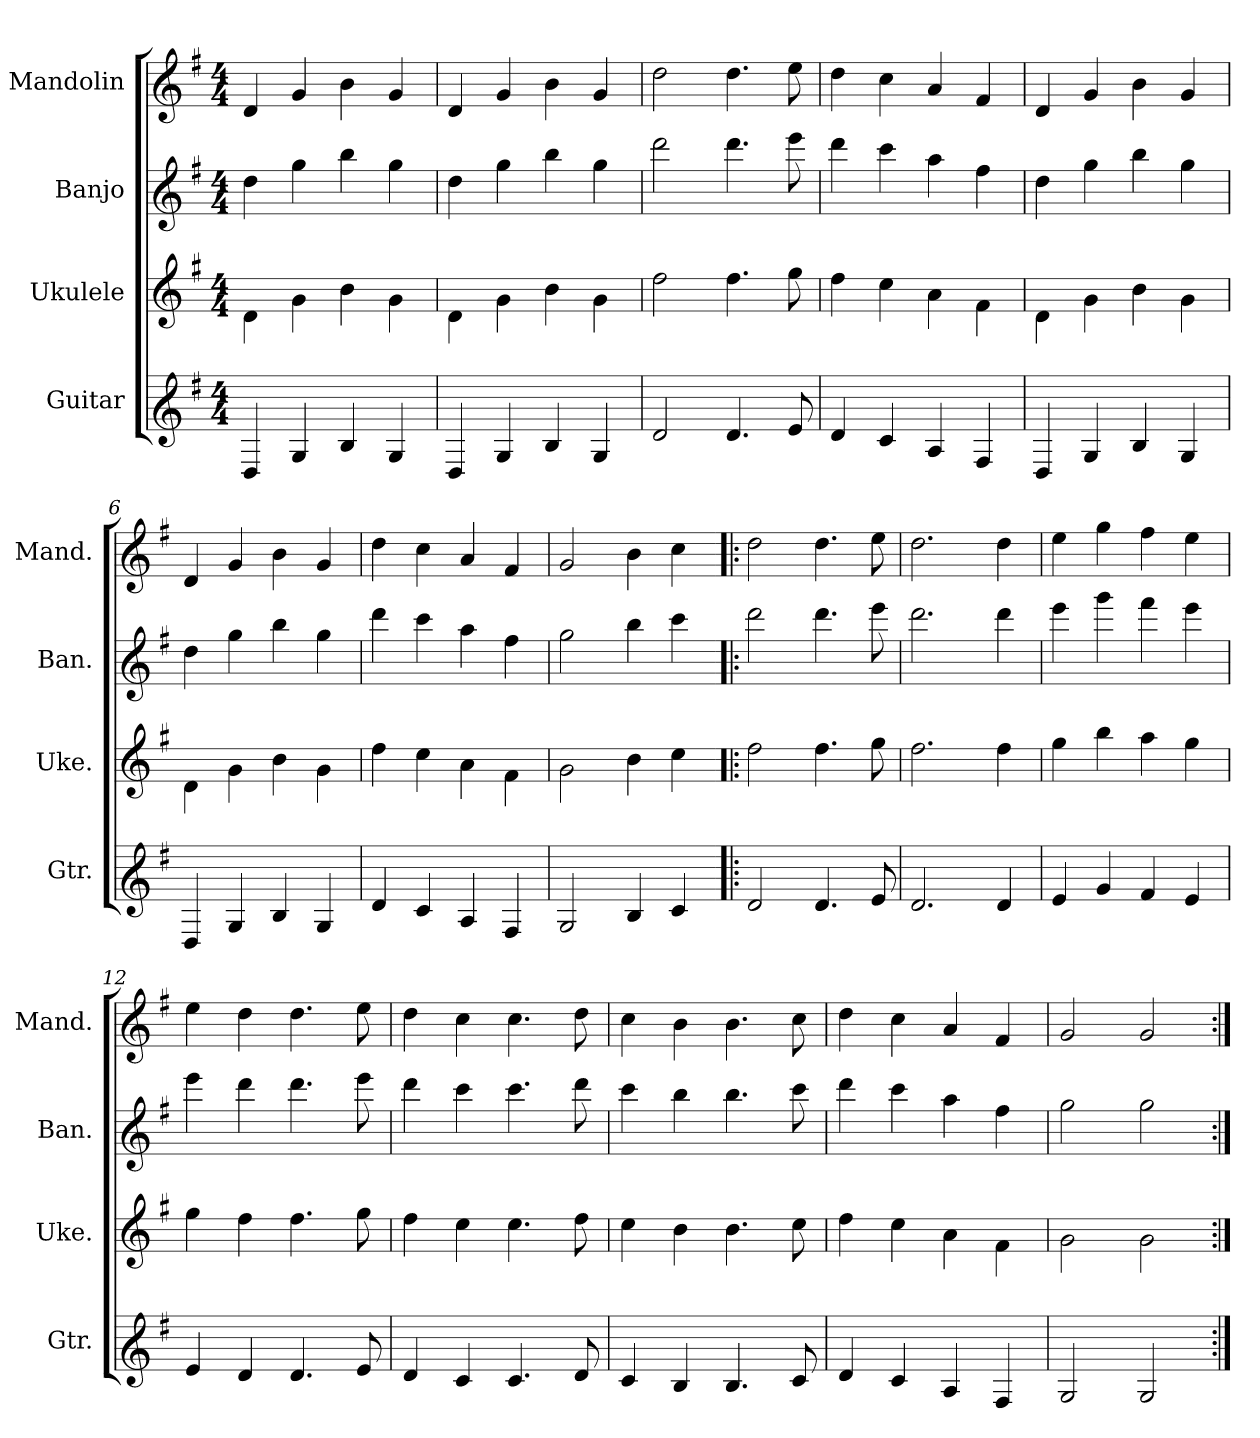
**kern	**kern	**kern	**kern
*part4	*part3	*part2	*part1
*staff4	*staff3	*staff2	*staff1
*I"Guitar	*I"Ukulele	*I"Banjo	*I"Mandolin
*I'Gtr.	*I'Uke.	*I'Ban.	*I'Mand.
!!LO:PB:g=z
*stria6	*stria4	*	*
*	*	*clefG2	*clefG2
*	*	*ITrd7c12	*
*k[f#]	*k[f#]	*k[f#]	*k[f#]
*G:	*G:	*G:	*G:
*M4/4	*M4/4	*M4/4	*M4/4
=1	=1	=1	=1
4Di/	4di\	4di\	4di/
4Gi/	4gi\	4gi\	4gi/
4Bi/	4bi\	4bi\	4bi\
4Gi/	4gi\	4gi\	4gi/
=2	=2	=2	=2
4Di/	4di\	4di\	4di/
4Gi/	4gi\	4gi\	4gi/
4Bi/	4bi\	4bi\	4bi\
4Gi/	4gi\	4gi\	4gi/
=3	=3	=3	=3
2di/	2ddi\	2ddi\	2ddi\
4.di/	4.ddi\	4.ddi\	4.ddi\
8ei/	8eei\	8eei\	8eei\
=4	=4	=4	=4
4di/	4ddi\	4ddi\	4ddi\
4ci/	4cci\	4cci\	4cci\
4Ai/	4ai\	4ai\	4ai/
4F#i/	4f#i\	4f#i\	4f#i/
=5	=5	=5	=5
4Di/	4di\	4di\	4di/
4Gi/	4gi\	4gi\	4gi/
4Bi/	4bi\	4bi\	4bi\
4Gi/	4gi\	4gi\	4gi/
!!LO:LB:g=z
=6	=6	=6	=6
4Di/	4di\	4di\	4di/
4Gi/	4gi\	4gi\	4gi/
4Bi/	4bi\	4bi\	4bi\
4Gi/	4gi\	4gi\	4gi/
=7	=7	=7	=7
4di/	4ddi\	4ddi\	4ddi\
4ci/	4cci\	4cci\	4cci\
4Ai/	4ai\	4ai\	4ai/
4F#i/	4f#i\	4f#i\	4f#i/
=8	=8	=8	=8
2Gi/	2gi\	2gi\	2gi/
4Bi/	4bi\	4bi\	4bi\
4ci/	4cci\	4cci\	4cci\
=9!|:	=9!|:	=9!|:	=9!|:
2di/	2ddi\	2ddi\	2ddi\
4.di/	4.ddi\	4.ddi\	4.ddi\
8ei/	8eei\	8eei\	8eei\
=10	=10	=10	=10
2.di/	2.ddi\	2.ddi\	2.ddi\
4di/	4ddi\	4ddi\	4ddi\
=11	=11	=11	=11
4ei/	4eei\	4eei\	4eei\
4gi/	4ggi\	4ggi\	4ggi\
4f#i/	4ff#i\	4ff#i\	4ff#i\
4ei/	4eei\	4eei\	4eei\
!!LO:PB:g=z
=12	=12	=12	=12
4ei/	4eei\	4eei\	4eei\
4di/	4ddi\	4ddi\	4ddi\
4.di/	4.ddi\	4.ddi\	4.ddi\
8ei/	8eei\	8eei\	8eei\
=13	=13	=13	=13
4di/	4ddi\	4ddi\	4ddi\
4ci/	4cci\	4cci\	4cci\
4.ci/	4.cci\	4.cci\	4.cci\
8di/	8ddi\	8ddi\	8ddi\
=14	=14	=14	=14
4ci/	4cci\	4cci\	4cci\
4Bi/	4bi\	4bi\	4bi\
4.Bi/	4.bi\	4.bi\	4.bi\
8ci/	8cci\	8cci\	8cci\
=15	=15	=15	=15
4di/	4ddi\	4ddi\	4ddi\
4ci/	4cci\	4cci\	4cci\
4Ai/	4ai\	4ai\	4ai/
4F#i/	4f#i\	4f#i\	4f#i/
=16	=16	=16	=16
2Gi/	2gi\	2gi\	2gi/
2Gi/	2gi\	2gi\	2gi/
=:|!	=:|!	=:|!	=:|!
*-	*-	*-	*-
